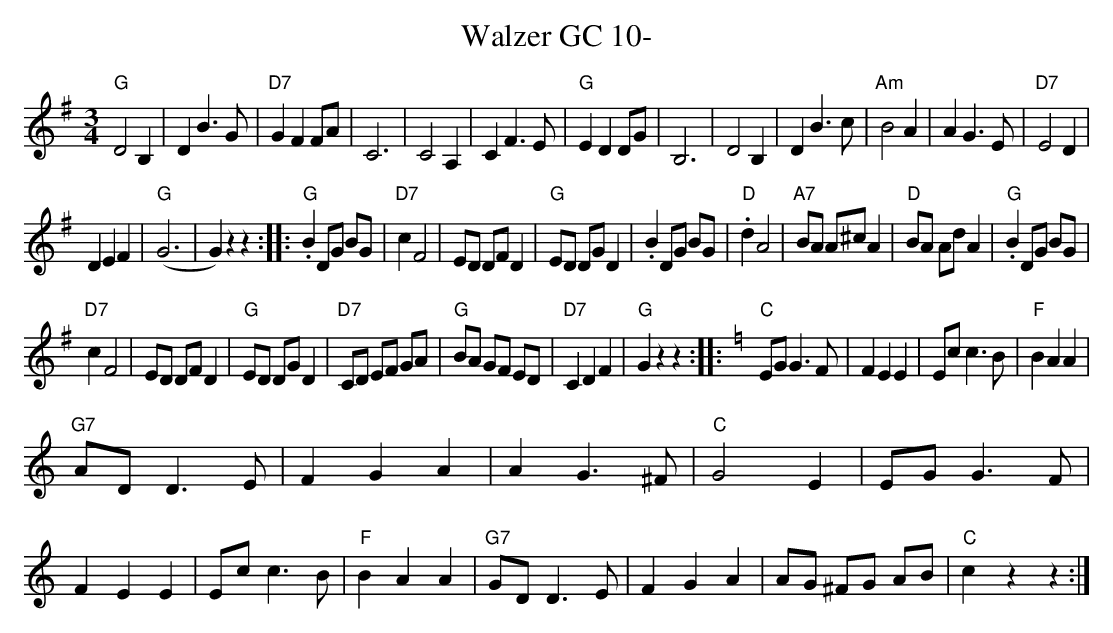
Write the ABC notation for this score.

X:1
T:Walzer GC 10-
M:3/4
L:1/4
K:Gmaj
"G"D2B, | DB>G | "D7"GF F/2A/2 | C3 | C2A, | CF>E | "G"ED D/2G/2 | B,3 | D2B, | DB>c | "Am"B2A | AG>E | "D7"E2D |
DEF | "G"(G3 | G)zz :: [L:1/8] "G".B2 DG BG | "D7"c2 F4 | ED DF D2 | "G"ED DG D2 | .B2 DG BG | "D".d2A4 | "A7"BA A^c A2 | "D"BA Ad A2 | "G".B2 DG BG |
"D7"c2F4 | ED DF D2 | "G"ED DG D2 | "D7"CD EF GA | "G"BA GF ED | "D7"C2D2F2 | "G"G2z2z2 :: [K:Cmaj] [L:1/4] "C"E/2G/2 G>F | FEE | E/2c/2 c>B | "F"BAA |
"G7"A/2D/2 D>E | FGA | AG>^F | "C"G2E | E/2G/2G>F | FEE | E/2c/2 c>B | "F"BAA | "G7"G/2D/2 D>E | FGA | A/2G/2 ^F/2G/2 A/2B/2 | "C"czz :|
